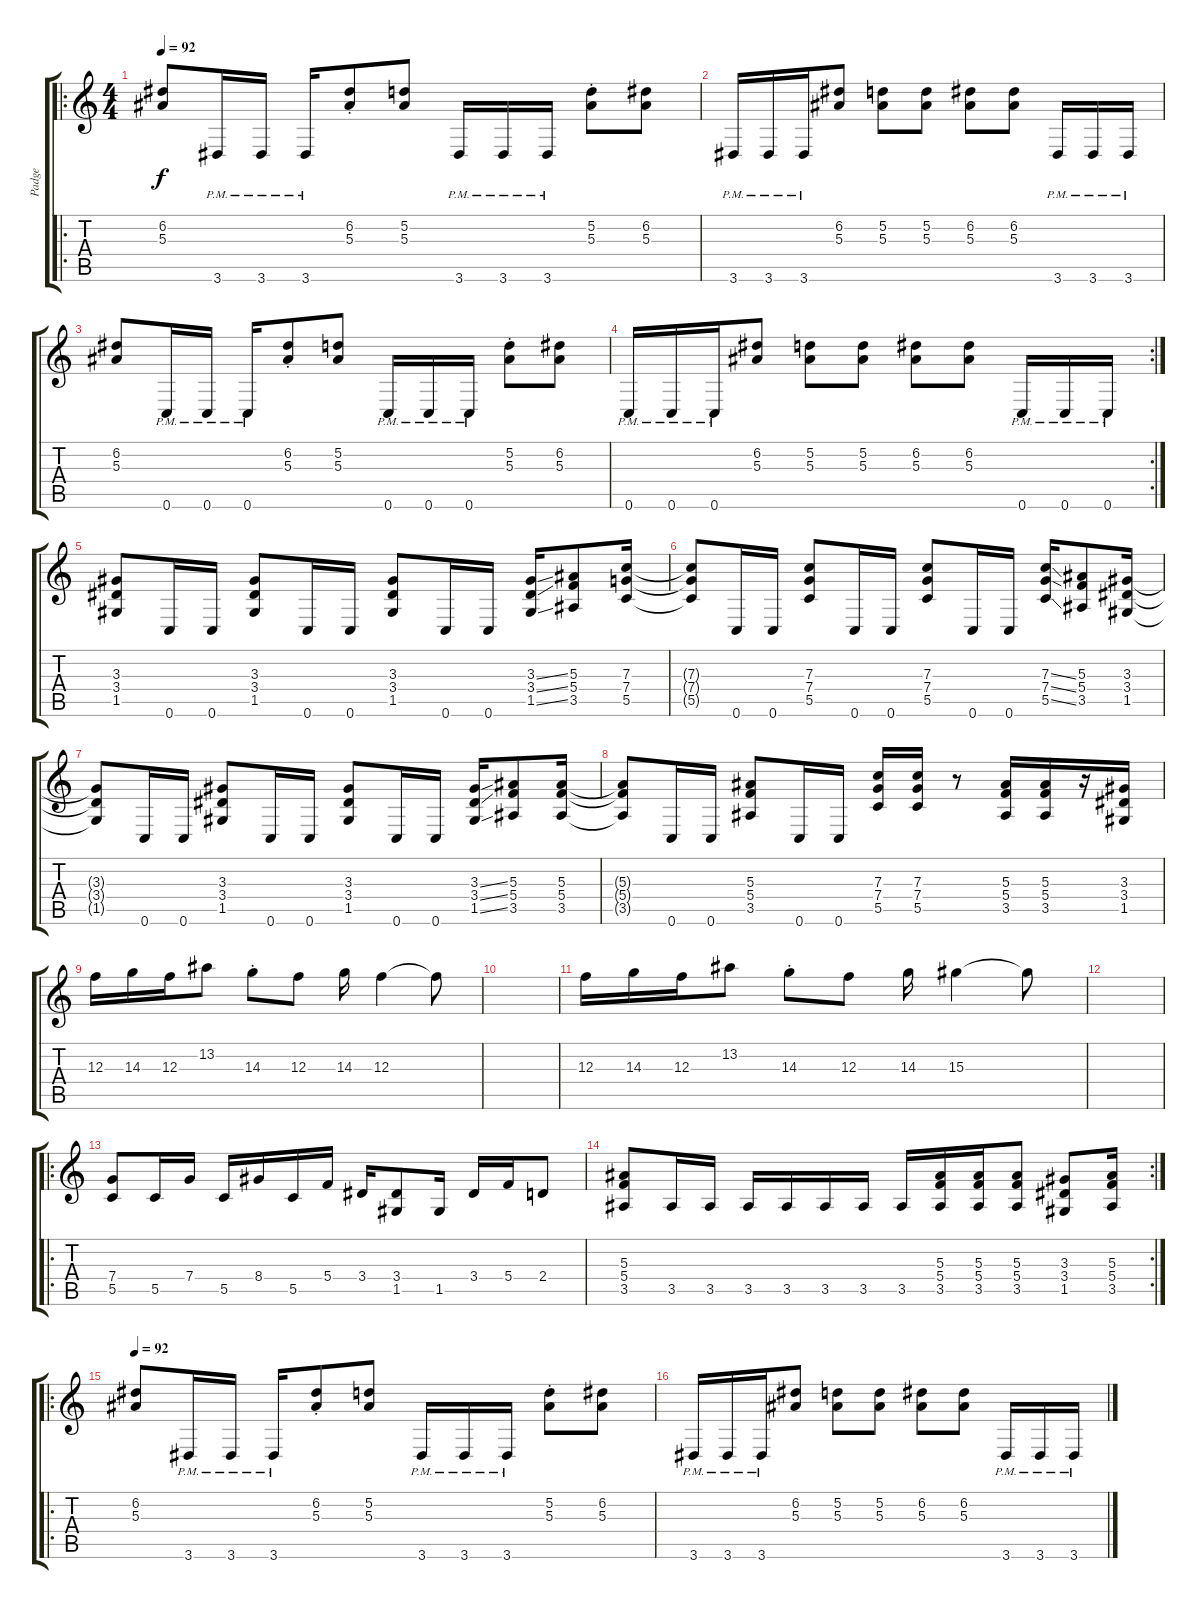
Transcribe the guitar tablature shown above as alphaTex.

\track ("Padge" "Padge") {instrument distortionguitar}
\staff {score tabs}
\tuning (D4 A3 F3 C3 G2 C2) {hide}
\ro
\ts (4 4)
\tempo 92
\clef g2
\ks c
(6.2 5.3).8{dy f volume 12} 3.6{pm}.16 3.6{pm}.16 3.6{pm}.16 (6.2{st} 5.3{st}).8 (5.2 5.3).8 3.6{pm}.16 3.6{pm}.16 3.6{pm}.16 (5.2{st} 5.3{st}).8 (6.2 5.3).8 |
3.6{pm}.16 3.6{pm}.16 3.6{pm}.16 (6.2 5.3).8 (5.2 5.3).8 (5.2 5.3).8 (6.2 5.3).8 (6.2 5.3).8 3.6{pm}.16 3.6{pm}.16 3.6{pm}.16 |
(6.2 5.3).8 0.6{pm}.16 0.6{pm}.16 0.6{pm}.16 (6.2{st} 5.3{st}).8 (5.2 5.3).8 0.6{pm}.16 0.6{pm}.16 0.6{pm}.16 (5.2{st} 5.3{st}).8 (6.2 5.3).8 |
\rc 2
0.6{pm}.16 0.6{pm}.16 0.6{pm}.16 (6.2 5.3).8 (5.2 5.3).8 (5.2 5.3).8 (6.2 5.3).8 (6.2 5.3).8 0.6{pm}.16 0.6{pm}.16 0.6{pm}.16 |
(3.3 3.4 1.5).8 0.6.16 0.6.16 (3.3 3.4 1.5).8 0.6.16 0.6.16 (3.3 3.4 1.5).8 0.6.16 0.6.16 (3.3{ss} 3.4{ss} 1.5{ss}).16 (5.3 5.4 3.5).8 (7.3 7.4 5.5).16 |
(7.3{t} 7.4{t} 5.5{t}).8 0.6.16 0.6.16 (7.3 7.4 5.5).8 0.6.16 0.6.16 (7.3 7.4 5.5).8 0.6.16 0.6.16 (7.3{ss} 7.4{ss} 5.5{ss}).16 (5.3 5.4 3.5).8 (3.3 3.4 1.5).16 |
(3.3{t} 3.4{t} 1.5{t}).8 0.6.16 0.6.16 (3.3 3.4 1.5).8 0.6.16 0.6.16 (3.3 3.4 1.5).8 0.6.16 0.6.16 (3.3{ss} 3.4{ss} 1.5{ss}).16 (5.3 5.4 3.5).8 (5.3 5.4 3.5).16 |
(5.3{t} 5.4{t} 3.5{t}).8 0.6.16 0.6.16 (5.3 5.4 3.5).8 0.6.16 0.6.16 (7.3 7.4 5.5).16 (7.3 7.4 5.5).16 r.8 (5.3 5.4 3.5).16 (5.3 5.4 3.5).16 r.16 (3.3 3.4 1.5).16 |
12.3.16 14.3.16 12.3.16 13.2.8 14.3{st}.8 12.3.8 14.3.16 12.3.4 12.3{t}.8 |
|
12.3.16 14.3.16 12.3.16 13.2.8 14.3{st}.8 12.3.8 14.3.16 15.3.4 15.3{t}.8 |
|
\ro
(7.4 5.5).8 5.5.16 7.4.16 5.5.16 8.4.16 5.5.16 5.4.16 3.4.16 (3.4 1.5).8 1.5.16 3.4.16 5.4.16 2.4.8 |
\rc 2
(5.3 5.4 3.5).8 3.5.16 3.5.16 3.5.16 3.5.16 3.5.16 3.5.16 3.5.16 (5.3 5.4 3.5).16 (5.3 5.4 3.5).16 (5.3 5.4 3.5).8 (3.3 3.4 1.5).8 (5.3 5.4 3.5).16 |
\ro
\tempo 92
(6.2 5.3).8{volume 12} 3.6{pm}.16 3.6{pm}.16 3.6{pm}.16 (6.2{st} 5.3{st}).8 (5.2 5.3).8 3.6{pm}.16 3.6{pm}.16 3.6{pm}.16 (5.2{st} 5.3{st}).8 (6.2 5.3).8 |
3.6{pm}.16 3.6{pm}.16 3.6{pm}.16 (6.2 5.3).8 (5.2 5.3).8 (5.2 5.3).8 (6.2 5.3).8 (6.2 5.3).8 3.6{pm}.16 3.6{pm}.16 3.6{pm}.16
